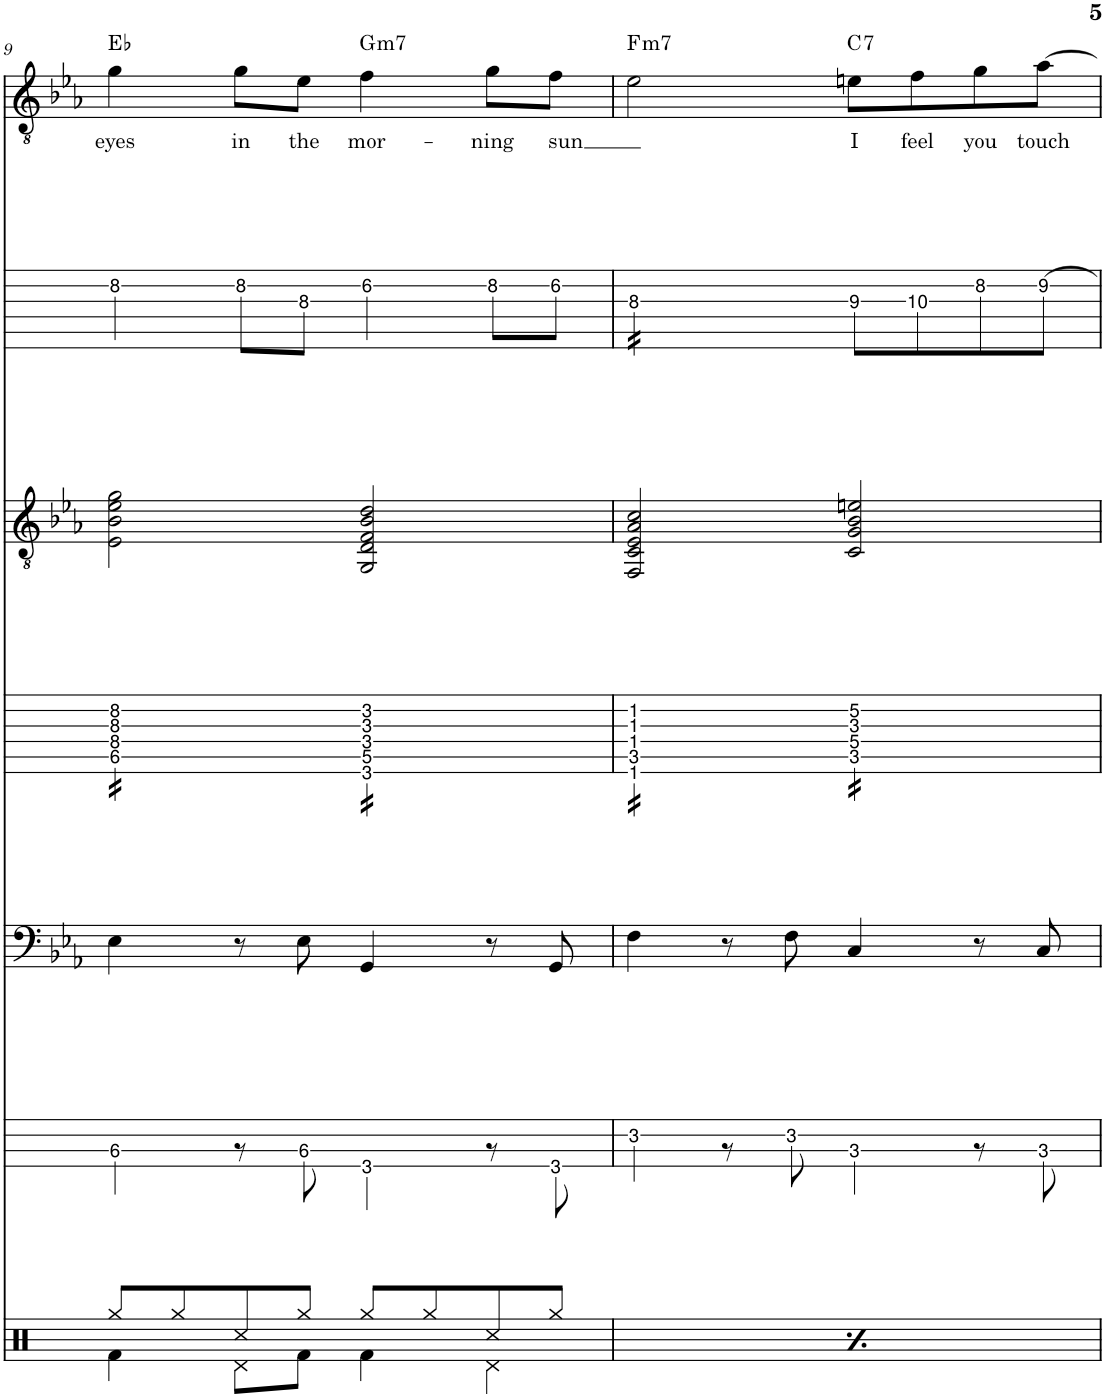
**kern	**kern	**kern	**kern	**kern	**kern	**kern	**text	**harte
*part4	*part3	*part3	*part2	*part2	*part1	*part1	*part1	*part1
*staff7	*staff6	*staff5	*staff4	*staff3	*staff2	*staff1	*staff1	*
*I"Drumset	*I"Acoustic Bass	*	*I"Acoustic Guitar 4	*	*I"Acoustic Guitar 1	*	*	*
*	*	*	*I'Ac Gtr	*	*I'Ac Gtr	*	*	*
!!LO:PB:g=z
*clefX	*	*clefF4	*	*clefGv2	*	*clefGv2	*	*
*	*Trd7c12	*Trd7c12	*	*	*	*	*	*
*k[]	*k[b-e-a-]	*k[b-e-a-]	*k[b-e-a-]	*k[b-e-a-]	*k[b-e-a-]	*k[b-e-a-]	*	*
*M4/4	*M4/4	*M4/4	*M4/4	*M4/4	*M4/4	*M4/4	*	*
=9	=9	=9	=9	=9	=9	=9	=9	=9
*^	*	*	*	*	*	*	*	*
!	!	!	!	!	!	!	!	!LO:LY:b	!
8Rgg/L	4Rf\	4E-\	4E-\	2E-\ 2B-\ 2e-\ 2g\	2E-\ 2B-\ 2e-\ 2g\	4g\	4g\	eyes	Eb:maj
8Rgg/	.	.	.	.	.	.	.	.	.
!	!	!	!	!	!	!	!	!LO:LY:b	!
8Rcc/	8Rd\L	8r	8r	.	.	8g\L	8g\L	in	.
!	!	!	!	!	!	!	!	!LO:LY:b	!
8Rgg/J	8Rf\J	8E-\	8E-\	.	.	8e-\J	8e-\J	the	.
!	!	!	!	!	!	!	!	!LO:LY:b	!LO:H:kt=m7
8Rgg/L	4Rf\	4GG\	4GG/	2GG\ 2D\ 2F\ 2B-\ 2d\	2GG/ 2D/ 2F/ 2B-/ 2d/	4f\	4f\	mor-	G:min7
8Rgg/	.	.	.	.	.	.	.	.	.
!	!	!	!	!	!	!	!	!LO:LY:b	!
8Rcc/	4Rd\	8r	8r	.	.	8g\L	8g\L	-ning	.
!	!	!	!	!	!	!	!	!LO:LY:b	!
8Rgg/J	.	8GG\	8GG/	.	.	8f\J	8f\J	sun	.
=10	=10	=10	=10	=10	=10	=10	=10	=10	=10
!	!	!	!	!	!	!	!	!	!LO:H:kt=m7
8Rgg/L	4Rf\	4F\	4F\	2FF\ 2C\ 2E-\ 2A-\ 2c\	2FF/ 2C/ 2E-/ 2A-/ 2c/	2e-\	2e-\	.	F:min7
8Rgg/	.	.	.	.	.	.	.	.	.
8Rcc/	8Rd\L	8r	8r	.	.	.	.	.	.
8Rgg/J	8Rf\J	8F\	8F\	.	.	.	.	.	.
!	!	!	!	!	!	!	!	!LO:LY:b	!LO:H:kt=7
8Rgg/L	4Rf\	4C\	4C/	2C\ 2G\ 2B-\ 2en\	2C/ 2G/ 2B-/ 2en/	8e\L	8en\L	I	C:7
!	!	!	!	!	!	!	!	!LO:LY:b	!
8Rgg/	.	.	.	.	.	8f\	8f\	feel	.
!	!	!	!	!	!	!	!	!LO:LY:b	!
8Rcc/	4Rd\	8r	8r	.	.	8g\	8g\	you	.
!	!	!	!	!	!	!	!	!LO:LY:b	!
8Rgg/J	.	8C\	8C/	.	.	[8a-\J	[8a-\J	touch	.
*v	*v	*	*	*	*	*	*	*	*
=	=	=	=	=	=	=	=	=
*-	*-	*-	*-	*-	*-	*-	*-	*-
